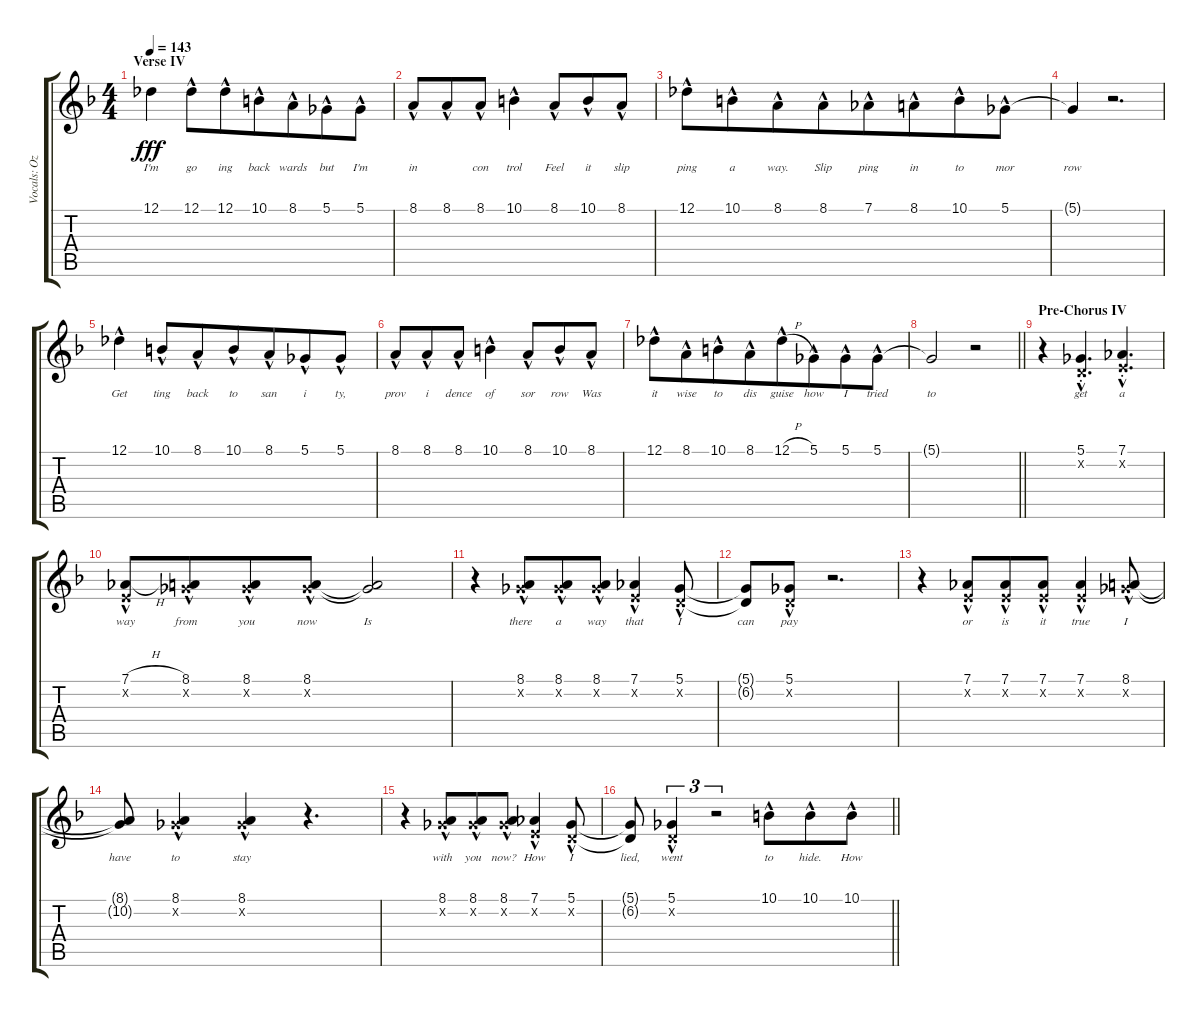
\track ("Vocals: Ozzy" "Vocals: Oz") {instrument lead2sawtooth}
\staff {score tabs}
\tuning (Db4 Ab3 E3 B2 Gb2 Db2) {hide}
\ts (4 4)
\section ("" "Verse IV")
\tempo 143
\clef g2
\ks f
12.1{t}.4{lyrics (0 "I'm") lyrics (1 "") lyrics (2 "") lyrics (3 "") lyrics (4 "") dy fff} 12.1{hac}.8{lyrics (0 "go") lyrics (1 "") lyrics (2 "") lyrics (3 "") lyrics (4 "")} 12.1{hac}.8{lyrics (0 "ing") lyrics (1 "") lyrics (2 "") lyrics (3 "") lyrics (4 "") beam merge} 10.1{hac}.8{lyrics (0 "back") lyrics (1 "") lyrics (2 "") lyrics (3 "") lyrics (4 "")} 8.1{hac}.8{lyrics (0 "wards") lyrics (1 "") lyrics (2 "") lyrics (3 "") lyrics (4 "") beam merge} 5.1{hac}.8{lyrics (0 "but") lyrics (1 "") lyrics (2 "") lyrics (3 "") lyrics (4 "")} 5.1{hac}.8{lyrics (0 "I'm") lyrics (1 "") lyrics (2 "") lyrics (3 "") lyrics (4 "")} |
8.1{hac}.8{lyrics (0 "in") lyrics (1 "") lyrics (2 "") lyrics (3 "") lyrics (4 "")} 8.1{hac}.8{lyrics (0 "") lyrics (1 "") lyrics (2 "") lyrics (3 "") lyrics (4 "") beam merge} 8.1{hac}.8{lyrics (0 "con") lyrics (1 "") lyrics (2 "") lyrics (3 "") lyrics (4 "")} 10.1{hac}.4{lyrics (0 "trol") lyrics (1 "") lyrics (2 "") lyrics (3 "") lyrics (4 "")} 8.1{hac}.8{lyrics (0 "Feel") lyrics (1 "") lyrics (2 "") lyrics (3 "") lyrics (4 "") beam merge} 10.1{hac}.8{lyrics (0 "it") lyrics (1 "") lyrics (2 "") lyrics (3 "") lyrics (4 "")} 8.1{hac}.8{lyrics (0 "slip") lyrics (1 "") lyrics (2 "") lyrics (3 "") lyrics (4 "")} |
12.1{hac}.8{lyrics (0 "ping") lyrics (1 "") lyrics (2 "") lyrics (3 "") lyrics (4 "")} 10.1{hac}.8{lyrics (0 "a") lyrics (1 "") lyrics (2 "") lyrics (3 "") lyrics (4 "") beam merge} 8.1{hac}.8{lyrics (0 "way.") lyrics (1 "") lyrics (2 "") lyrics (3 "") lyrics (4 "")} 8.1{hac}.8{lyrics (0 "Slip") lyrics (1 "") lyrics (2 "") lyrics (3 "") lyrics (4 "") beam merge} 7.1{hac}.8{lyrics (0 "ping") lyrics (1 "") lyrics (2 "") lyrics (3 "") lyrics (4 "")} 8.1{hac}.8{lyrics (0 "in") lyrics (1 "") lyrics (2 "") lyrics (3 "") lyrics (4 "") beam merge} 10.1{hac}.8{lyrics (0 "to") lyrics (1 "") lyrics (2 "") lyrics (3 "") lyrics (4 "")} 5.1{hac}.8{lyrics (0 "mor") lyrics (1 "") lyrics (2 "") lyrics (3 "") lyrics (4 "")} |
5.1{t}.4{lyrics (0 "row") lyrics (1 "") lyrics (2 "") lyrics (3 "") lyrics (4 "")} r.2{d} |
12.1{hac}.4{lyrics (0 "Get") lyrics (1 "") lyrics (2 "") lyrics (3 "") lyrics (4 "")} 10.1{hac}.8{lyrics (0 "ting") lyrics (1 "") lyrics (2 "") lyrics (3 "") lyrics (4 "")} 8.1{hac}.8{lyrics (0 "back") lyrics (1 "") lyrics (2 "") lyrics (3 "") lyrics (4 "") beam merge} 10.1{hac}.8{lyrics (0 "to") lyrics (1 "") lyrics (2 "") lyrics (3 "") lyrics (4 "")} 8.1{hac}.8{lyrics (0 "san") lyrics (1 "") lyrics (2 "") lyrics (3 "") lyrics (4 "") beam merge} 5.1{hac}.8{lyrics (0 "i") lyrics (1 "") lyrics (2 "") lyrics (3 "") lyrics (4 "")} 5.1{hac}.8{lyrics (0 "ty,") lyrics (1 "") lyrics (2 "") lyrics (3 "") lyrics (4 "")} |
8.1{hac}.8{lyrics (0 "prov") lyrics (1 "") lyrics (2 "") lyrics (3 "") lyrics (4 "")} 8.1{hac}.8{lyrics (0 "i") lyrics (1 "") lyrics (2 "") lyrics (3 "") lyrics (4 "") beam merge} 8.1{hac}.8{lyrics (0 "dence") lyrics (1 "") lyrics (2 "") lyrics (3 "") lyrics (4 "")} 10.1{hac}.4{lyrics (0 "of") lyrics (1 "") lyrics (2 "") lyrics (3 "") lyrics (4 "")} 8.1{hac}.8{lyrics (0 "sor") lyrics (1 "") lyrics (2 "") lyrics (3 "") lyrics (4 "") beam merge} 10.1{hac}.8{lyrics (0 "row") lyrics (1 "") lyrics (2 "") lyrics (3 "") lyrics (4 "")} 8.1{hac}.8{lyrics (0 "Was") lyrics (1 "") lyrics (2 "") lyrics (3 "") lyrics (4 "")} |
12.1{hac}.8{lyrics (0 "it") lyrics (1 "") lyrics (2 "") lyrics (3 "") lyrics (4 "")} 8.1{hac}.8{lyrics (0 "wise") lyrics (1 "") lyrics (2 "") lyrics (3 "") lyrics (4 "") beam merge} 10.1{hac}.8{lyrics (0 "to") lyrics (1 "") lyrics (2 "") lyrics (3 "") lyrics (4 "")} 8.1{hac}.8{lyrics (0 "dis") lyrics (1 "") lyrics (2 "") lyrics (3 "") lyrics (4 "") beam merge} 12.1{h hac}.8{lyrics (0 "guise") lyrics (1 "") lyrics (2 "") lyrics (3 "") lyrics (4 "")} 5.1{hac}.8{lyrics (0 "how") lyrics (1 "") lyrics (2 "") lyrics (3 "") lyrics (4 "") beam merge} 5.1{hac}.8{lyrics (0 "I") lyrics (1 "") lyrics (2 "") lyrics (3 "") lyrics (4 "")} 5.1{hac}.8{lyrics (0 "tried") lyrics (1 "") lyrics (2 "") lyrics (3 "") lyrics (4 "")} |
\barLineRight lightlight
5.1{t}.2{lyrics (0 "to") lyrics (1 "") lyrics (2 "") lyrics (3 "") lyrics (4 "")} r.2 |
\section ("" "Pre-Chorus IV")
r.4 (5.1{hac st} 6.2{x}).4{d lyrics (0 "get") lyrics (1 "") lyrics (2 "") lyrics (3 "") lyrics (4 "")} (7.1{hac st} 8.2{x}).4{d lyrics (0 "a") lyrics (1 "") lyrics (2 "") lyrics (3 "") lyrics (4 "")} |
(7.1{h hac} 8.2{x}).8{lyrics (0 "way") lyrics (1 "") lyrics (2 "") lyrics (3 "") lyrics (4 "")} (8.1{hac} 10.2{x}).8{lyrics (0 "from") lyrics (1 "") lyrics (2 "") lyrics (3 "") lyrics (4 "") beam merge} (8.1{hac} 10.2{x}).8{lyrics (0 "you") lyrics (1 "") lyrics (2 "") lyrics (3 "") lyrics (4 "")} (8.1{hac} 10.2{x}).8{lyrics (0 "now") lyrics (1 "") lyrics (2 "") lyrics (3 "") lyrics (4 "")} (8.1{t} 10.2{t}).2{lyrics (0 "Is") lyrics (1 "") lyrics (2 "") lyrics (3 "") lyrics (4 "")} |
r.4 (8.1{hac} 10.2{x}).8{lyrics (0 "there") lyrics (1 "") lyrics (2 "") lyrics (3 "") lyrics (4 "")} (8.1{hac} 10.2{x}).8{lyrics (0 "a") lyrics (1 "") lyrics (2 "") lyrics (3 "") lyrics (4 "") beam merge} (8.1{hac} 10.2{x}).8{lyrics (0 "way") lyrics (1 "") lyrics (2 "") lyrics (3 "") lyrics (4 "")} (7.1{hac} 8.2{x}).4{lyrics (0 "that") lyrics (1 "") lyrics (2 "") lyrics (3 "") lyrics (4 "")} (5.1{hac} 6.2{x}).8{lyrics (0 "I") lyrics (1 "") lyrics (2 "") lyrics (3 "") lyrics (4 "")} |
(5.1{t} 6.2{t}).8{lyrics (0 "can") lyrics (1 "") lyrics (2 "") lyrics (3 "") lyrics (4 "")} (5.1{hac} 6.2{x}).8{lyrics (0 "pay") lyrics (1 "") lyrics (2 "") lyrics (3 "") lyrics (4 "")} r.2{d} |
r.4 (7.1{hac} 8.2{x}).8{lyrics (0 "or") lyrics (1 "") lyrics (2 "") lyrics (3 "") lyrics (4 "")} (7.1{hac} 8.2{x}).8{lyrics (0 "is") lyrics (1 "") lyrics (2 "") lyrics (3 "") lyrics (4 "") beam merge} (7.1{hac} 8.2{x}).8{lyrics (0 "it") lyrics (1 "") lyrics (2 "") lyrics (3 "") lyrics (4 "")} (7.1{hac} 8.2{x}).4{lyrics (0 "true") lyrics (1 "") lyrics (2 "") lyrics (3 "") lyrics (4 "")} (8.1{hac} 10.2{x}).8{lyrics (0 "I") lyrics (1 "") lyrics (2 "") lyrics (3 "") lyrics (4 "")} |
(8.1{t} 10.2{t}).8{lyrics (0 "have") lyrics (1 "") lyrics (2 "") lyrics (3 "") lyrics (4 "")} (8.1{hac} 10.2{x}).4{lyrics (0 "to") lyrics (1 "") lyrics (2 "") lyrics (3 "") lyrics (4 "")} (8.1{hac} 10.2{x}).4{lyrics (0 "stay") lyrics (1 "") lyrics (2 "") lyrics (3 "") lyrics (4 "")} r.4{d} |
r.4 (8.1{hac} 10.2{x}).8{lyrics (0 "with") lyrics (1 "") lyrics (2 "") lyrics (3 "") lyrics (4 "")} (8.1{hac} 10.2{x}).8{lyrics (0 "you") lyrics (1 "") lyrics (2 "") lyrics (3 "") lyrics (4 "") beam merge} (8.1{hac} 10.2{x}).8{lyrics (0 "now?") lyrics (1 "") lyrics (2 "") lyrics (3 "") lyrics (4 "")} (7.1{hac} 8.2{x}).4{lyrics (0 "How") lyrics (1 "") lyrics (2 "") lyrics (3 "") lyrics (4 "")} (5.1{hac} 6.2{x}).8{lyrics (0 "I") lyrics (1 "") lyrics (2 "") lyrics (3 "") lyrics (4 "")} |
\barLineRight lightlight
(5.1{t} 6.2{t}).8{lyrics (0 "lied,") lyrics (1 "") lyrics (2 "") lyrics (3 "") lyrics (4 "")} (5.1{hac} 6.2{x}).4{tu (3 2) lyrics (0 "went") lyrics (1 "") lyrics (2 "") lyrics (3 "") lyrics (4 "")} r.2{tu (3 2)} 10.1{hac}.8{lyrics (0 "to") lyrics (1 "") lyrics (2 "") lyrics (3 "") lyrics (4 "") beam merge} 10.1{hac}.8{lyrics (0 "hide.") lyrics (1 "") lyrics (2 "") lyrics (3 "") lyrics (4 "")} 10.1{hac}.8{lyrics (0 "How") lyrics (1 "") lyrics (2 "") lyrics (3 "") lyrics (4 "")}
